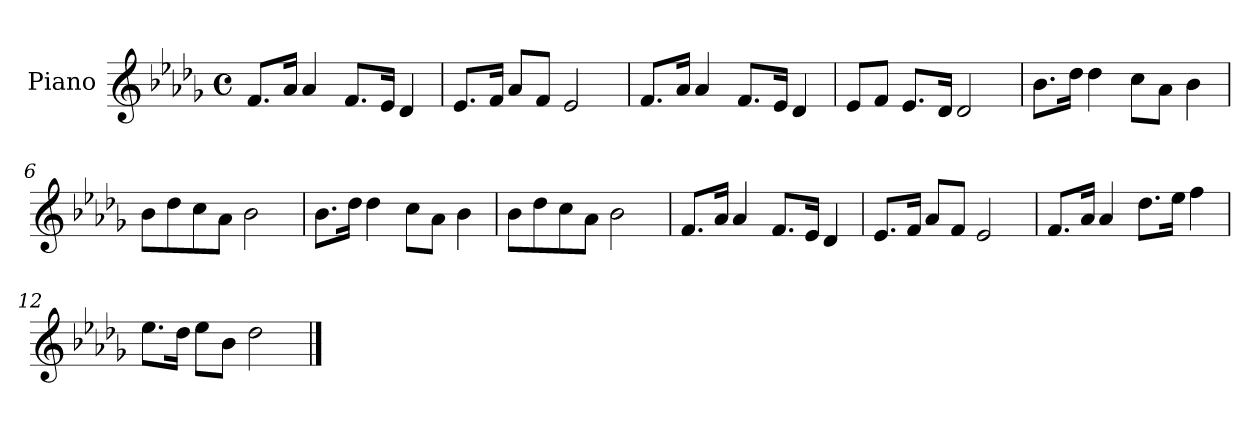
**kern
*part1
*staff1
*I"Piano
*I'Pno
*clefG2
*k[b-e-a-d-g-]
*D-:
*M4/4
*met(c)
=1
8.f/L
16a-/Jk
4a-/
8.f/L
16e-/Jk
4d-/
=2
8.e-/L
16f/Jk
8a-/L
8f/J
2e-/
=3
8.f/L
16a-/Jk
4a-/
8.f/L
16e-/Jk
4d-/
=4
8e-/L
8f/J
8.e-/L
16d-/Jk
2d-/
=5
8.b-\L
16dd-\Jk
4dd-\
8cc\L
8a-\J
4b-\
=6
8b-\L
8dd-\
8cc\
8a-\J
2b-\
=7
8.b-\L
16dd-\Jk
4dd-\
8cc\L
8a-\J
4b-\
=8
8b-\L
8dd-\
8cc\
8a-\J
2b-\
=9
8.f/L
16a-/Jk
4a-/
8.f/L
16e-/Jk
4d-/
=10
8.e-/L
16f/Jk
8a-/L
8f/J
2e-/
=11
8.f/L
16a-/Jk
4a-/
8.dd-\L
16ee-\Jk
4ff\
=12
8.ee-\L
16dd-\Jk
8ee-\L
8b-\J
2dd-\
==
*-
